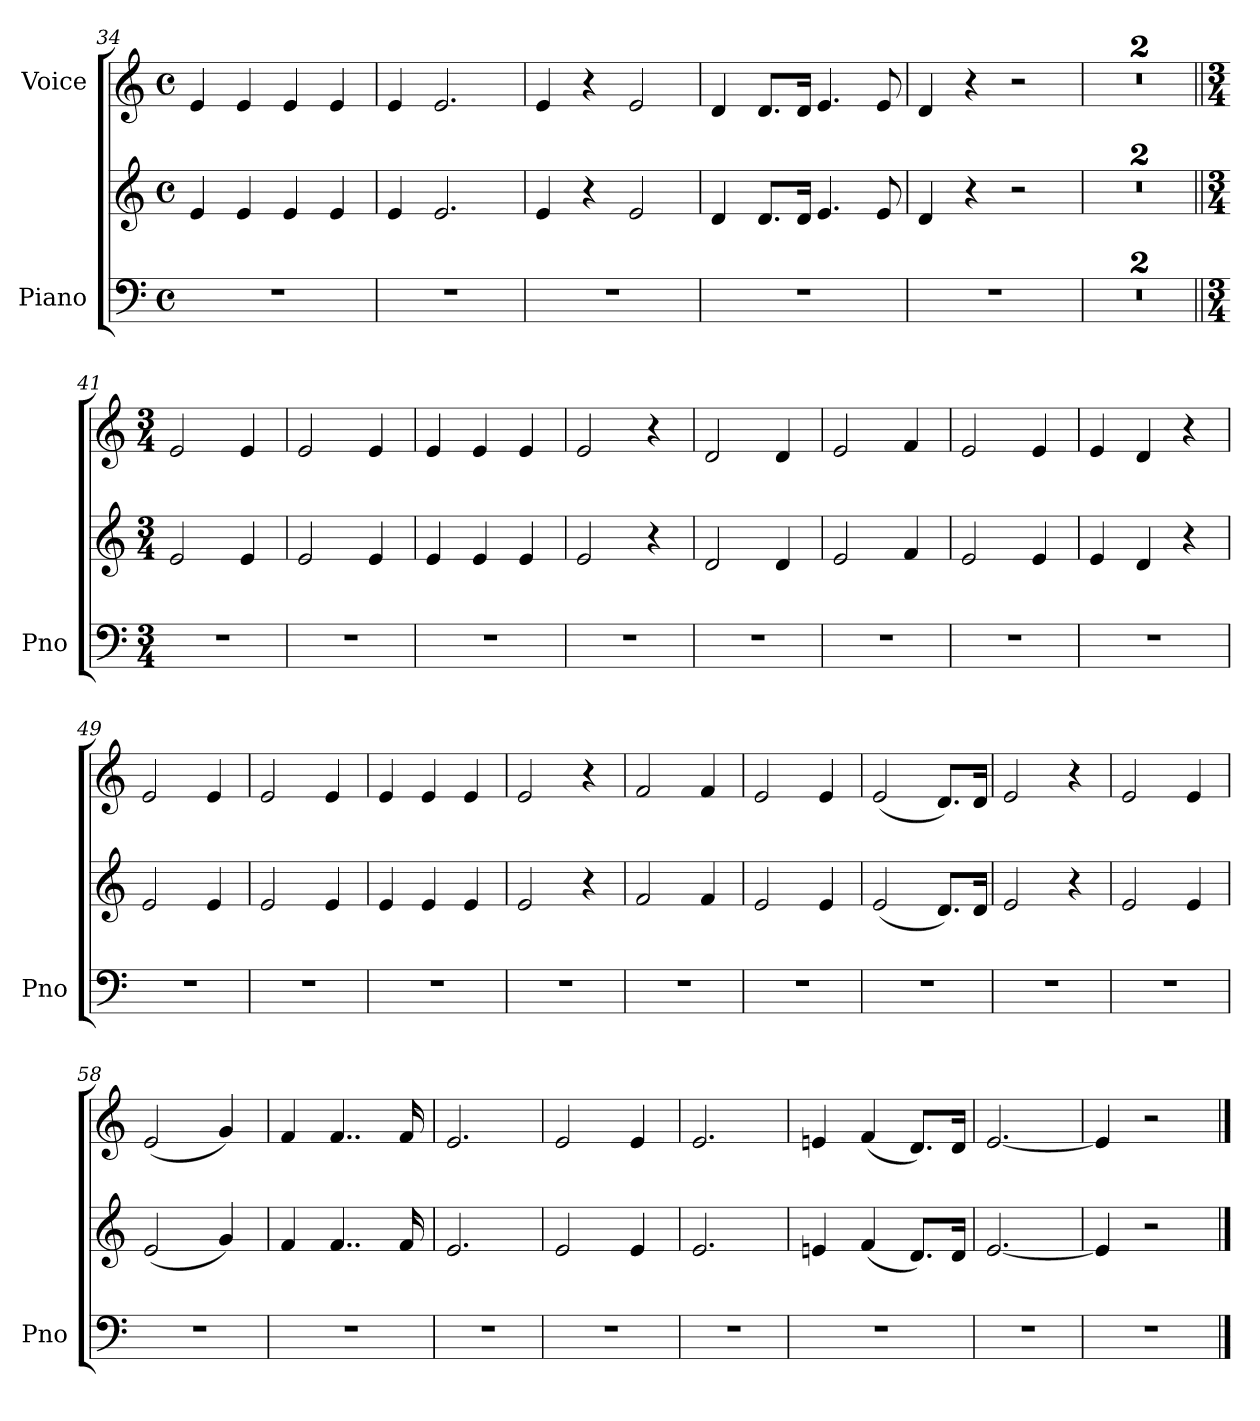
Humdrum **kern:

**kern	**kern	**kern
*part2	*part2	*part1
*staff3	*staff2	*staff1
*I"Piano	*	*I"Voice
*I'Pno	*	*
*clefF4	*clefG2	*clefG2
*k[]	*k[]	*k[]
*M4/4	*M4/4	*M4/4
*met(c)	*met(c)	*met(c)
=34	=34	=34
1r	4e/	4e/
.	4e/	4e/
.	4e/	4e/
.	4e/	4e/
=35	=35	=35
1r	4e/	4e/
.	2.e/	2.e/
=36	=36	=36
1r	4e/	4e/
.	4r	4r
.	2e/	2e/
=37	=37	=37
1r	4d/	4d/
.	8.d/L	8.d/L
.	16d/Jk	16d/Jk
.	4.e/	4.e/
.	8e/	8e/
!!LO:LB:g=z
=38	=38	=38
1r	4d/	4d/
.	4r	4r
.	2r	2r
=39	=39	=39
1r	1r	1r
=40	=40	=40
1r	1r	1r
=41||	=41||	=41||
*M3/4	*M3/4	*M3/4
2.r	2e/	2e/
.	4e/	4e/
=42	=42	=42
2.r	2e/	2e/
.	4e/	4e/
!!LO:LB:g=z
=43	=43	=43
2.r	4e/	4e/
.	4e/	4e/
.	4e/	4e/
=44	=44	=44
2.r	2e/	2e/
.	4r	4r
=45	=45	=45
2.r	2d/	2d/
.	4d/	4d/
=46	=46	=46
2.r	2e/	2e/
.	4f/	4f/
=47	=47	=47
2.r	2e/	2e/
.	4e/	4e/
!!LO:PB:g=z
=48	=48	=48
2.r	4e/	4e/
.	4d/	4d/
.	4r	4r
=49	=49	=49
2.r	2e/	2e/
.	4e/	4e/
=50	=50	=50
2.r	2e/	2e/
.	4e/	4e/
=51	=51	=51
2.r	4e/	4e/
.	4e/	4e/
.	4e/	4e/
=52	=52	=52
2.r	2e/	2e/
.	4r	4r
!!LO:LB:g=z
=53	=53	=53
2.r	2f/	2f/
.	4f/	4f/
=54	=54	=54
2.r	2e/	2e/
.	4e/	4e/
=55	=55	=55
2.r	(2e/	(2e/
.	8.d/L)	8.d/L)
.	16d/Jk	16d/Jk
=56	=56	=56
2.r	2e/	2e/
.	4r	4r
=57	=57	=57
2.r	2e/	2e/
.	4e/	4e/
!!LO:LB:g=z
=58	=58	=58
2.r	(2e/	(2e/
.	4g/)	4g/)
=59	=59	=59
2.r	4f/	4f/
.	4..f/	4..f/
.	16f/	16f/
=60	=60	=60
2.r	2.e/	2.e/
=61	=61	=61
2.r	2e/	2e/
.	4e/	4e/
=62	=62	=62
2.r	2.e/	2.e/
!!LO:LB:g=z
=63	=63	=63
2.r	4en/	4en/
.	(4f/	(4f/
.	8.d/L)	8.d/L)
.	16d/Jk	16d/Jk
=64	=64	=64
2.r	[2.e/	[2.e/
=65	=65	=65
2.r	4e/]	4e/]
.	2r	2r
==	==	==
*-	*-	*-
